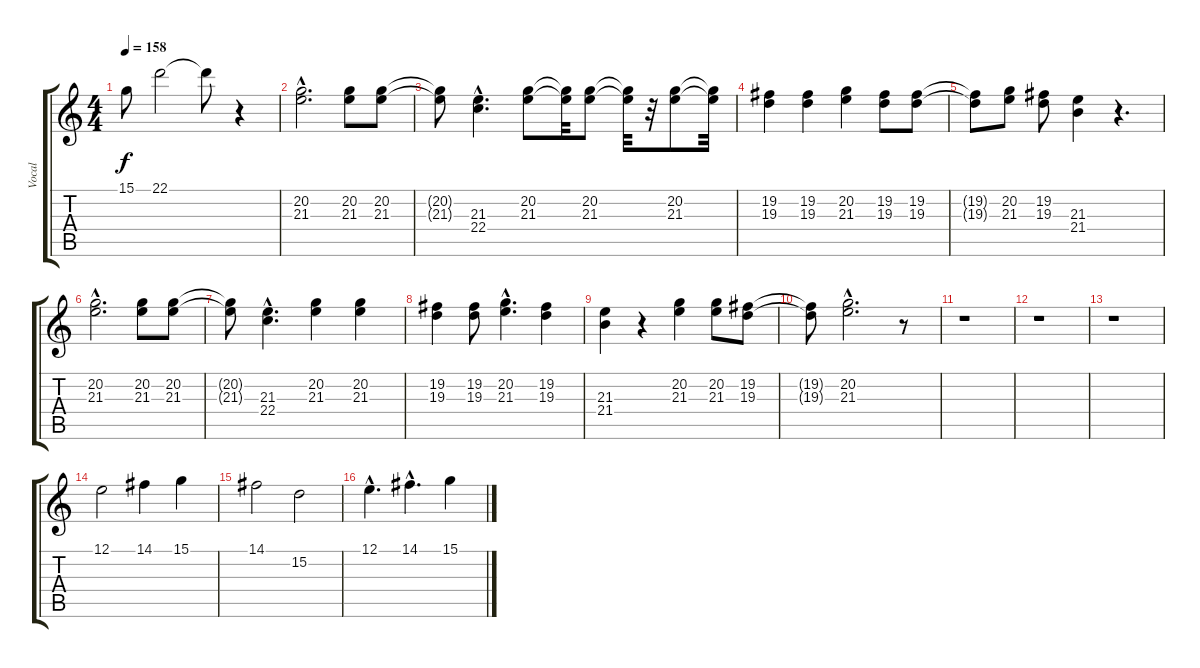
\track ("Vocal" "Vocal") {instrument synthvoice}
\staff {score tabs}
\tuning (E4 B3 G3 D3 A2 E2) {hide}
\ts (4 4)
\tempo 158
\clef g2
\ks c
15.1{t}.8{dy f} 22.1.2 22.1{t}.8 r.4 |
(20.2{hac} 21.3{hac}).2{d} (20.2 21.3).8 (20.2 21.3).8 |
(20.2{t} 21.3{t}).8 (21.3{hac} 22.4{hac}).4{d} (20.2 21.3).8 (20.2{t} 21.3{t}).32 (20.2 21.3).8 (20.2{t} 21.3{t}).32 r.32 (20.2 21.3).8 (20.2{t} 21.3{t}).32 |
(19.2 19.3).4 (19.2 19.3).4 (20.2 21.3).4 (19.2 19.3).8 (19.2 19.3).8 |
(19.2{t} 19.3{t}).8 (20.2 21.3).8 (19.2 19.3).8 (21.3 21.4).4 r.4{d} |
(20.2{hac} 21.3{hac}).2{d} (20.2 21.3).8 (20.2 21.3).8 |
(20.2{t} 21.3{t}).8 (21.3{hac} 22.4{hac}).4{d} (20.2 21.3).4 (20.2 21.3).4 |
(19.2 19.3).4 (19.2 19.3).8 (20.2{hac} 21.3{hac}).4{d} (19.2 19.3).4 |
(21.3 21.4).4 r.4 (20.2 21.3).4 (20.2 21.3).8 (19.2 19.3).8 |
(19.2{t} 19.3{t}).8 (20.2{hac} 21.3{hac}).2{d} r.8 |
r.1 |
r.1 |
r.1 |
12.1.2 14.1.4 15.1.4 |
14.1.2 15.2.2 |
12.1{hac}.4{d} 14.1{hac}.4{d} 15.1.4
